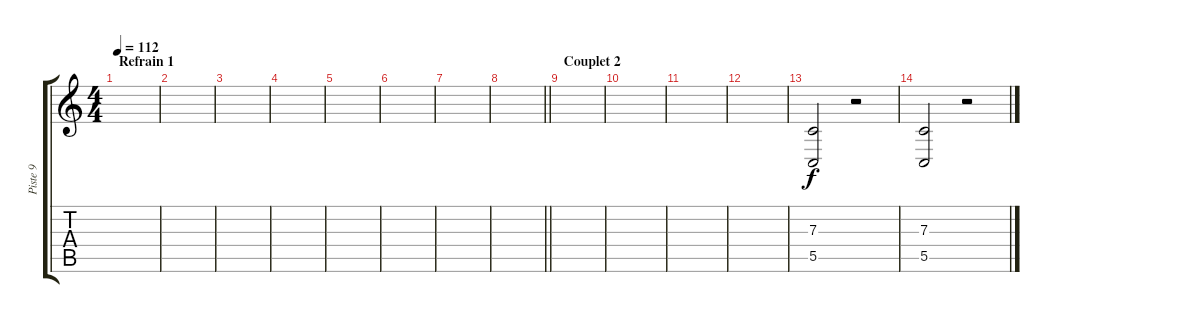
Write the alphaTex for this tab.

\track ("Piste 9" "Piste 9") {instrument choiraahs}
\staff {score tabs}
\tuning (D4 A3 F3 C3 G2 C2) {hide}
\ts (4 4)
\section ("" "Refrain 1")
\tempo 112
\clef g2
\ks c
|
|
|
|
|
|
|
\barLineRight lightlight
|
\section ("" "Couplet 2")
|
|
|
|
(7.3 5.5).2{volume 10} r.2 |
(7.3 5.5).2 r.2
